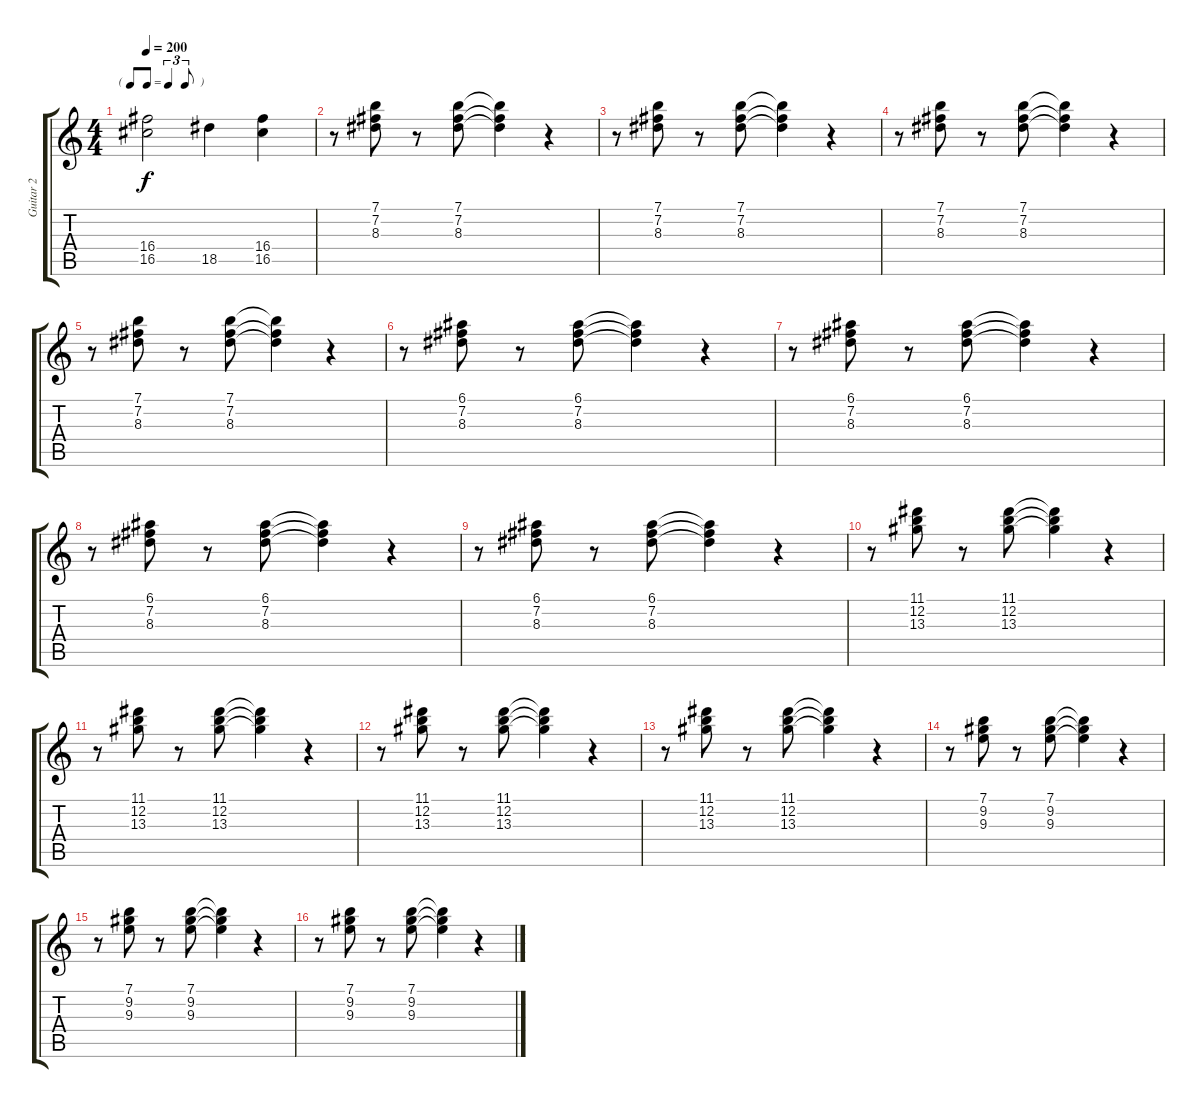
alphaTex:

\track ("Guitar 2" "Guitar 2") {instrument overdrivenguitar}
\staff {score tabs}
\tuning (E4 B3 G3 D3 A2 E2) {hide}
\ts (4 4)
\tf triplet8th
\tempo 200
\clef g2
\ks c
(16.4 16.5).2{dy f} 18.5.4 (16.4 16.5).4 |
r.8 (7.1 7.2 8.3).8 r.8 (7.1 7.2 8.3).8 (7.1{t} 7.2{t} 8.3{t}).4 r.4 |
r.8 (7.1 7.2 8.3).8 r.8 (7.1 7.2 8.3).8 (7.1{t} 7.2{t} 8.3{t}).4 r.4 |
r.8 (7.1 7.2 8.3).8 r.8 (7.1 7.2 8.3).8 (7.1{t} 7.2{t} 8.3{t}).4 r.4 |
r.8 (7.1 7.2 8.3).8 r.8 (7.1 7.2 8.3).8 (7.1{t} 7.2{t} 8.3{t}).4 r.4 |
r.8 (6.1 7.2 8.3).8 r.8 (6.1 7.2 8.3).8 (6.1{t} 7.2{t} 8.3{t}).4 r.4 |
r.8 (6.1 7.2 8.3).8 r.8 (6.1 7.2 8.3).8 (6.1{t} 7.2{t} 8.3{t}).4 r.4 |
r.8 (6.1 7.2 8.3).8 r.8 (6.1 7.2 8.3).8 (6.1{t} 7.2{t} 8.3{t}).4 r.4 |
r.8 (6.1 7.2 8.3).8 r.8 (6.1 7.2 8.3).8 (6.1{t} 7.2{t} 8.3{t}).4 r.4 |
r.8 (11.1 12.2 13.3).8 r.8 (11.1 12.2 13.3).8 (11.1{t} 12.2{t} 13.3{t}).4 r.4 |
r.8 (11.1 12.2 13.3).8 r.8 (11.1 12.2 13.3).8 (11.1{t} 12.2{t} 13.3{t}).4 r.4 |
r.8 (11.1 12.2 13.3).8 r.8 (11.1 12.2 13.3).8 (11.1{t} 12.2{t} 13.3{t}).4 r.4 |
r.8 (11.1 12.2 13.3).8 r.8 (11.1 12.2 13.3).8 (11.1{t} 12.2{t} 13.3{t}).4 r.4 |
r.8 (7.1 9.2 9.3).8 r.8 (7.1 9.2 9.3).8 (7.1{t} 9.2{t} 9.3{t}).4 r.4 |
r.8 (7.1 9.2 9.3).8 r.8 (7.1 9.2 9.3).8 (7.1{t} 9.2{t} 9.3{t}).4 r.4 |
r.8 (7.1 9.2 9.3).8 r.8 (7.1 9.2 9.3).8 (7.1{t} 9.2{t} 9.3{t}).4 r.4
